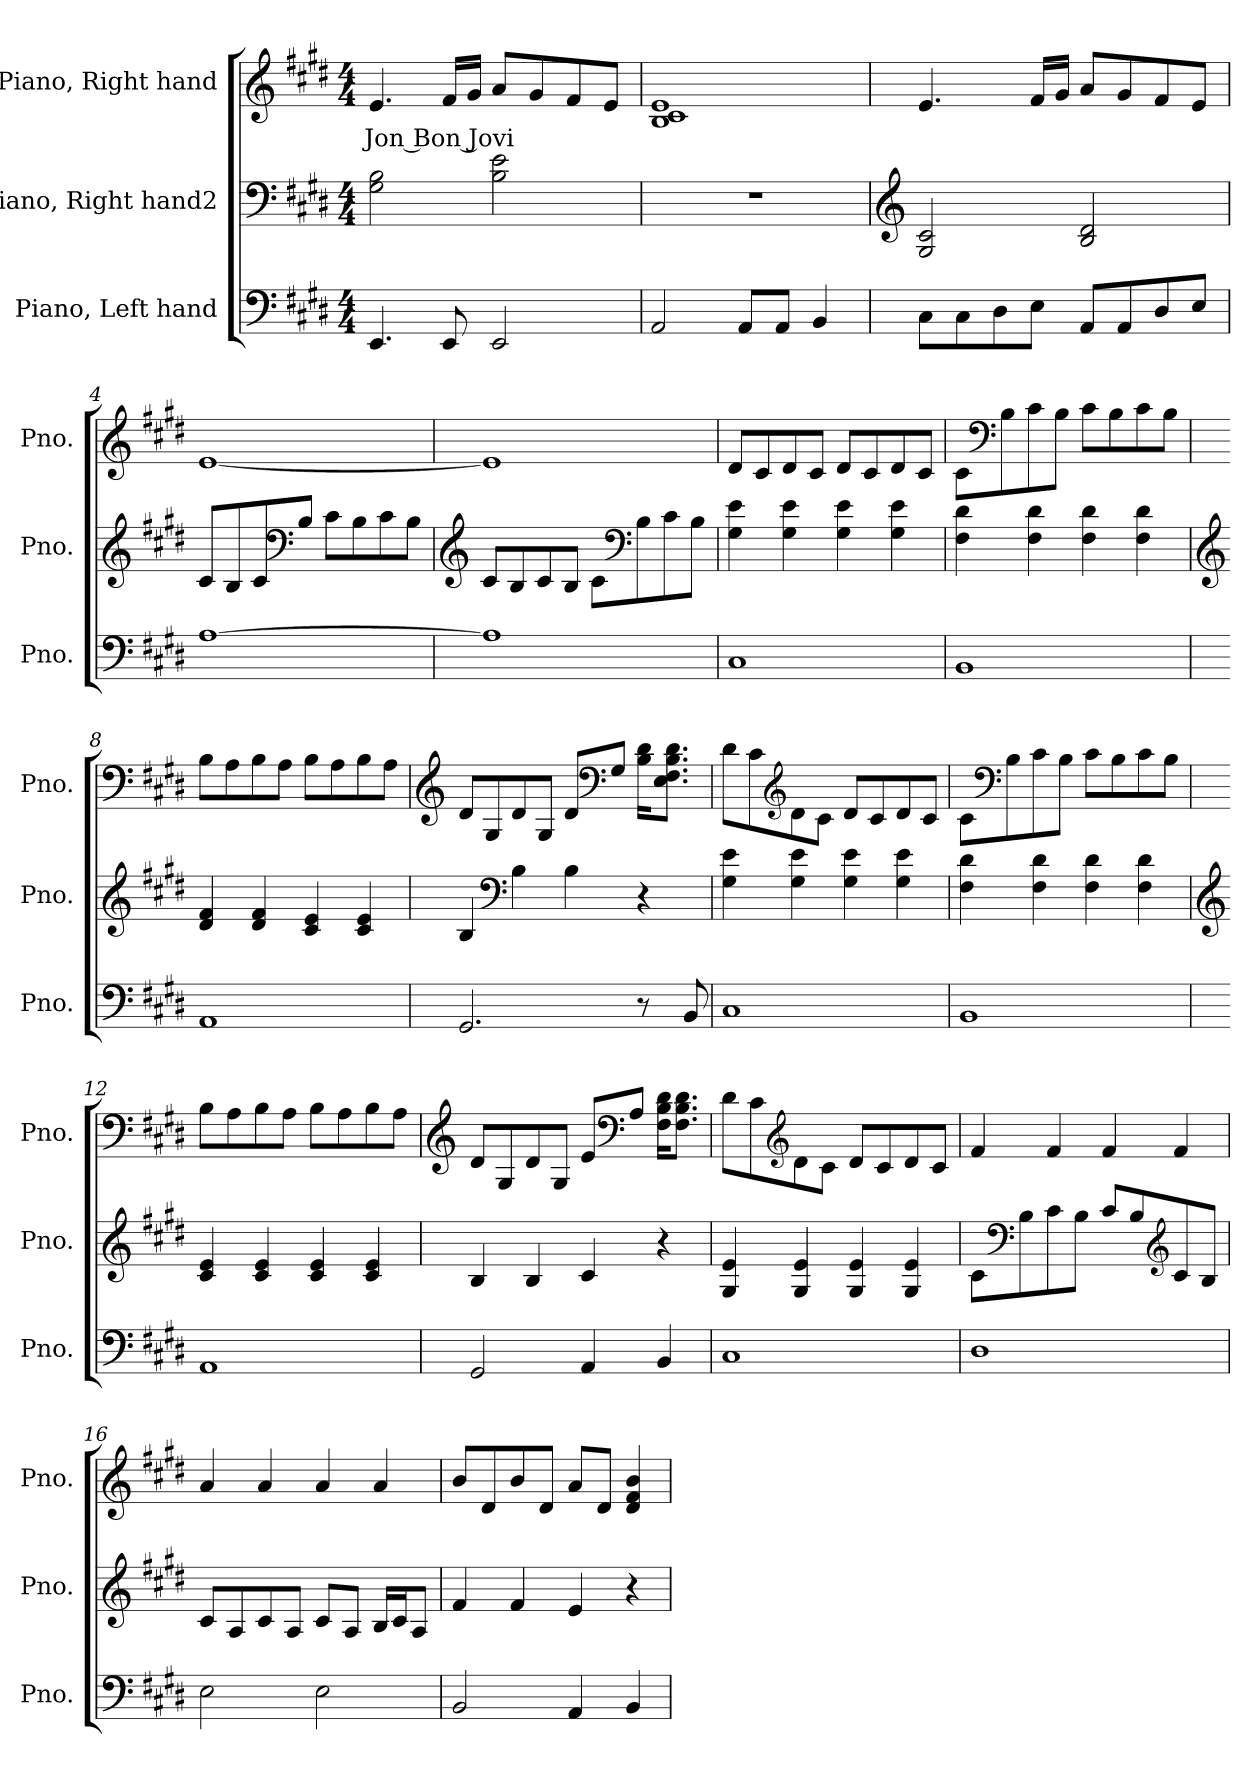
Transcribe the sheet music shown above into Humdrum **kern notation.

**kern	**kern	**kern	**text
*part3	*part2	*part1	*part1
*staff3	*staff2	*staff1	*staff1
*I"Piano, Left hand	*I"Piano, Right hand2	*I"Piano, Right hand	*
*I'Pno.	*I'Pno.	*I'Pno.	*
*clefF4	*clefF4	*clefG2	*
*k[f#c#g#d#]	*k[f#c#g#d#]	*k[f#c#g#d#]	*
*M4/4	*M4/4	*M4/4	*
*MM70	*MM70	*MM70	*
=1	=1	=1	=1
!	!	!	!LO:LY:b
4.EE/	2G#\ 2B\	4.e/	Jon Bon Jovi
8EE/	.	16f#/LL	.
.	.	16g#/JJ	.
2EE/	2B\ 2e\	8a/L	.
.	.	8g#/	.
.	.	8f#/	.
.	.	8e/J	.
=2	=2	=2	=2
2AA/	1r	1B 1c# 1e	.
8AA/L	.	.	.
8AA/J	.	.	.
4BB/	.	.	.
=3	=3	=3	=3
*	*clefG2	*	*
8C#\L	2G#/ 2c#/	4.e/	.
8C#\	.	.	.
8D#\	.	.	.
8E\J	.	16f#/LL	.
.	.	16g#/JJ	.
8AA/L	2B/ 2d#/	8a/L	.
8AA/	.	8g#/	.
8D#/	.	8f#/	.
8E/J	.	8e/J	.
!!LO:LB:g=z
=4	=4	=4	=4
[1A	8c#/L	[1e	.
.	8B/	.	.
.	8c#/	.	.
*	*clefF4	*	*
.	8B/J	.	.
.	8c#\L	.	.
.	8B\	.	.
.	8c#\	.	.
.	8B\J	.	.
=5	=5	=5	=5
*	*clefG2	*	*
1A]	8c#/L	1e]	.
.	8B/	.	.
.	8c#/	.	.
.	8B/J	.	.
.	8c#\L	.	.
*	*clefF4	*	*
.	8B\	.	.
.	8c#\	.	.
.	8B\J	.	.
=6	=6	=6	=6
1C#	4G#\ 4e\	8d#/L	.
.	.	8c#/	.
.	4G#\ 4e\	8d#/	.
.	.	8c#/J	.
.	4G#\ 4e\	8d#/L	.
.	.	8c#/	.
.	4G#\ 4e\	8d#/	.
.	.	8c#/J	.
!!LO:LB:g=z
=7	=7	=7	=7
1BB	4F#\ 4d#\	8c#\L	.
*	*	*clefF4	*
.	.	8B\	.
.	4F#\ 4d#\	8c#\	.
.	.	8B\J	.
.	4F#\ 4d#\	8c#\L	.
.	.	8B\	.
.	4F#\ 4d#\	8c#\	.
.	.	8B\J	.
=8	=8	=8	=8
*	*clefG2	*	*
1AA	4d#/ 4f#/	8B\L	.
.	.	8A\	.
.	4d#/ 4f#/	8B\	.
.	.	8A\J	.
.	4c#/ 4e/	8B\L	.
.	.	8A\	.
.	4c#/ 4e/	8B\	.
.	.	8A\J	.
=9	=9	=9	=9
*	*	*clefG2	*
2.GG#/	4B/	8d#/L	.
.	.	8G#/	.
*	*clefF4	*	*
.	4B\	8d#/	.
.	.	8G#/J	.
.	4B\	8d#/L	.
*	*	*clefF4	*
.	.	8G#/J	.
8r	4r	16B\ 16d#\KL	.
.	.	8.E\ 8.F#\ 8.B\ 8.d#\J	.
8BB/	.	.	.
!!LO:LB:g=z
=10	=10	=10	=10
1C#	4G#\ 4e\	8d#\L	.
.	.	8c#\	.
*	*	*clefG2	*
.	4G#\ 4e\	8d#\	.
.	.	8c#\J	.
.	4G#\ 4e\	8d#/L	.
.	.	8c#/	.
.	4G#\ 4e\	8d#/	.
.	.	8c#/J	.
=11	=11	=11	=11
1BB	4F#\ 4d#\	8c#\L	.
*	*	*clefF4	*
.	.	8B\	.
.	4F#\ 4d#\	8c#\	.
.	.	8B\J	.
.	4F#\ 4d#\	8c#\L	.
.	.	8B\	.
.	4F#\ 4d#\	8c#\	.
.	.	8B\J	.
=12	=12	=12	=12
*	*clefG2	*	*
1AA	4c#/ 4e/	8B\L	.
.	.	8A\	.
.	4c#/ 4e/	8B\	.
.	.	8A\J	.
.	4c#/ 4e/	8B\L	.
.	.	8A\	.
.	4c#/ 4e/	8B\	.
.	.	8A\J	.
!!LO:PB:g=z
=13	=13	=13	=13
*	*	*clefG2	*
2GG#/	4B/	8d#/L	.
.	.	8G#/	.
.	4B/	8d#/	.
.	.	8G#/J	.
4AA/	4c#/	8e/L	.
*	*	*clefF4	*
.	.	8A/J	.
4BB/	4r	16F#\ 16B\ 16d#\KL	.
.	.	8.F#\ 8.B\ 8.d#\J	.
=14	=14	=14	=14
1C#	4G#/ 4e/	8d#\L	.
.	.	8c#\	.
*	*	*clefG2	*
.	4G#/ 4e/	8d#\	.
.	.	8c#\J	.
.	4G#/ 4e/	8d#/L	.
.	.	8c#/	.
.	4G#/ 4e/	8d#/	.
.	.	8c#/J	.
=15	=15	=15	=15
1D#	8c#\L	4f#/	.
*	*clefF4	*	*
.	8B\	.	.
.	8c#\	4f#/	.
.	8B\J	.	.
.	8c#/L	4f#/	.
.	8B/	.	.
*	*clefG2	*	*
.	8c#/	4f#/	.
.	8B/J	.	.
!!LO:LB:g=z
=16	=16	=16	=16
2E\	8c#/L	4a/	.
.	8A/	.	.
.	8c#/	4a/	.
.	8A/J	.	.
2E\	8c#/L	4a/	.
.	8A/J	.	.
.	16B/LL	4a/	.
.	16c#/J	.	.
.	8A/J	.	.
=17	=17	=17	=17
2BB/	4f#/	8b/L	.
.	.	8d#/	.
.	4f#/	8b/	.
.	.	8d#/J	.
4AA/	4e/	8a/L	.
.	.	8d#/J	.
4BB/	4r	4d#/ 4f#/ 4b/	.
=	=	=	=
*-	*-	*-	*-
